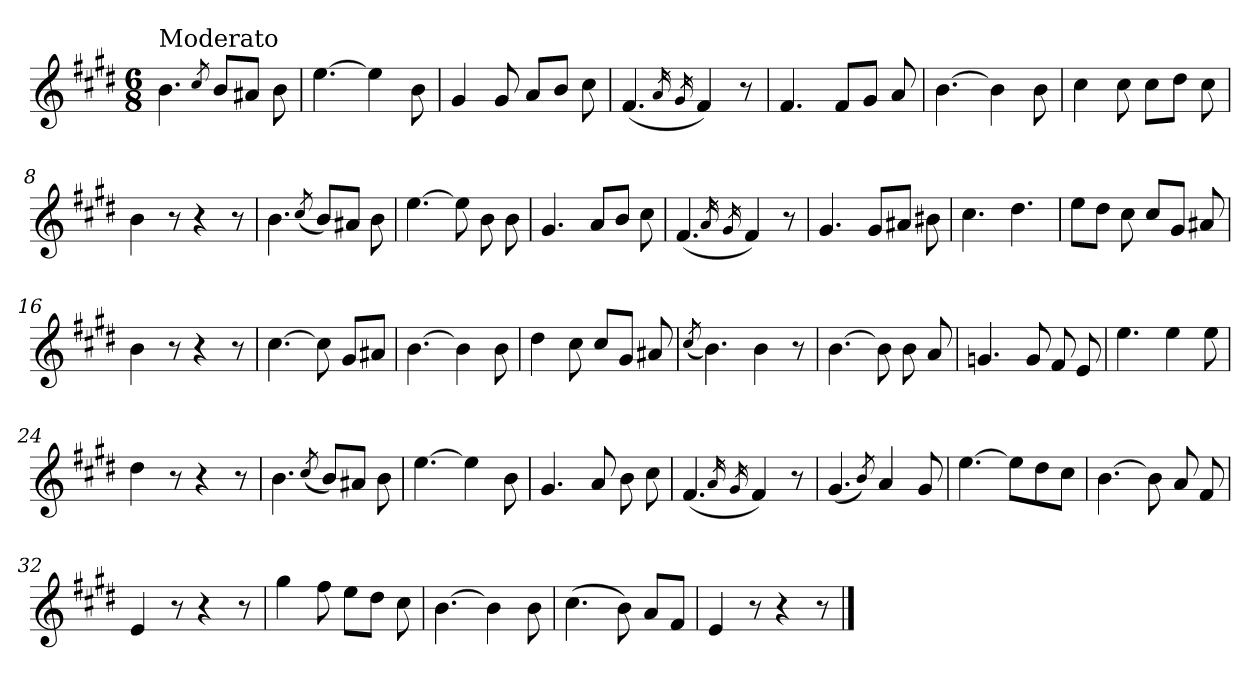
**kern
*part1
*staff1
*clefG2
*k[f#c#g#d#]
*E:
*M6/8
=1
!LO:TX:a:t=Moderato
4.b\
8qcc#/
8b/L
8a#X/J
8b\
=2
[4.ee\
4ee\]
8b\
=3
4g#/
8g#/
8a/L
8b/J
8cc#\
=4
(<4.f#/
16qa/
16qg#/
4f#/)
8r
=5
4.f#/
8f#/L
8g#/J
8a/
=6
[4.b\
4b\]
8b\
!!LO:LB:g=z
=7
4cc#\
8cc#\
8cc#\L
8dd#\J
8cc#\
=8
4b\
8r
4r
8r
=9
4.b\
(<8qcc#/
8b/L)
8a#X/J
8b\
=10
[4.ee\
8ee\]
8b\
8b\
=11
4.g#/
8a/L
8b/J
8cc#\
=12
(<4.f#/
16qa/
16qg#/
4f#/)
8r
=13
4.g#/
8g#/L
8a#X/J
8b#X\
!!LO:LB:g=z
=14
4.cc#\
4.dd#\
=15
8ee\L
8dd#\J
8cc#\
8cc#/L
8g#/J
8a#X/
=16
4b\
8r
4r
8r
=17
[4.cc#\
8cc#\]
8g#/L
8a#X/J
=18
[4.b\
4b\]
8b\
=19
4dd#\
8cc#\
8cc#/L
8g#/J
8a#X/
=20
(<8qcc#/
4.b\)
4b\
8r
!!LO:LB:g=z
=21
[4.b\
8b\]
8b\
8a/
=22
4.gn/
8g/
8f#/
8e/
=23
4.ee\
4ee\
8ee\
=24
4dd#\
8r
4r
8r
=25
4.b\
(<8qcc#/
8b/L)
8a#X/J
8b\
=26
[4.ee\
4ee\]
8b\
=27
4.g#/
8a/
8b\
8cc#\
!!LO:LB:g=z
=28
(<4.f#/
16qa/
16qg#/
4f#/)
8r
=29
(<4.g#/
8qb/)
4a/
8g#/
=30
[4.ee\
8ee\L]
8dd#\
8cc#\J
=31
[4.b\
8b\]
8a/
8f#/
=32
4e/
8r
4r
8r
=33
4gg#\
8ff#\
8ee\L
8dd#\J
8cc#\
=34
[4.b\
4b\]
8b\
!!LO:LB:g=z
=35
(>4.cc#\
8b\)
8a/L
8f#/J
=36
4e/
8r
4r
8r
==
*-
